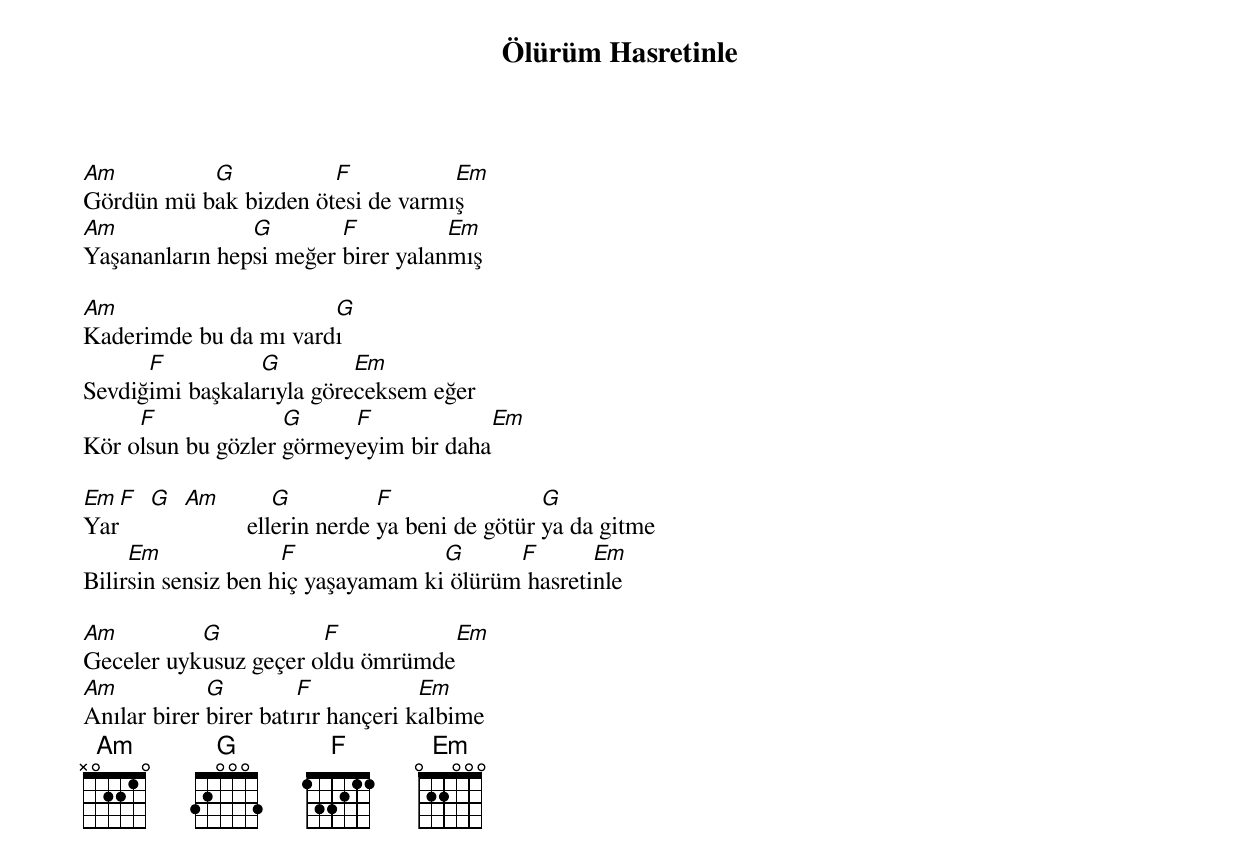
{title: Ölürüm Hasretinle}
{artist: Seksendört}

Am         G           F           Em
Gördün mü bak bizden ötesi de varmış
Am              G        F          Em
Yaşananların hepsi meğer birer yalanmış

Am                     G
Kaderimde bu da mı vardı
      F          G         Em
Sevdiğimi başkalarıyla göreceksem eğer
     F              G     F            Em
Kör olsun bu gözler görmeyeyim bir daha

Em F G Am           G          F                G
Yar              ellerin nerde ya beni de götür ya da gitme
     Em              F              G      F       Em
Bilirsin sensiz ben hiç yaşayamam ki ölürüm hasretinle

Am         G           F           Em
Geceler uykusuz geçer oldu ömrümde
Am           G         F            Em
Anılar birer birer batırır hançeri kalbime
